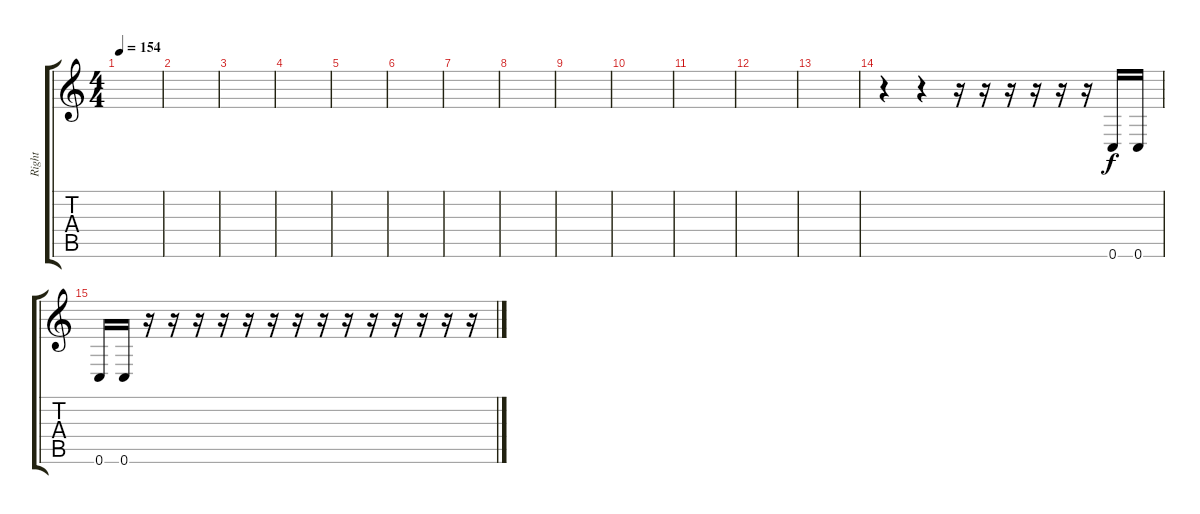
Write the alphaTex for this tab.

\track ("Right" "Right") {instrument distortionguitar}
\staff {score tabs}
\tuning (D4 A3 F3 C3 G2 C2) {hide}
\ts (4 4)
\tempo 154
\clef g2
\ks c
|
|
|
|
|
|
|
|
|
|
|
|
|
r.4 r.4 r.16 r.16 r.16 r.16 r.16 r.16 0.6.16 0.6.16 |
0.6.16 0.6.16 r.16 r.16 r.16 r.16 r.16 r.16 r.16 r.16 r.16 r.16 r.16 r.16 r.16 r.16
